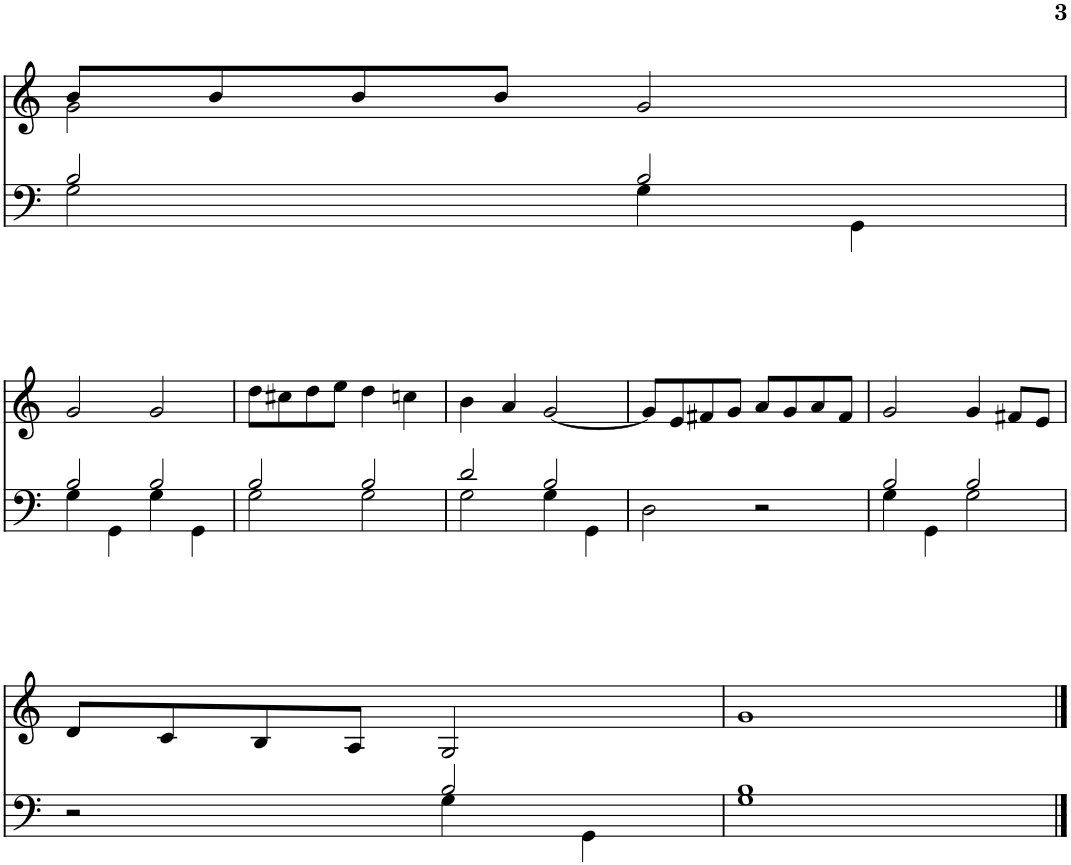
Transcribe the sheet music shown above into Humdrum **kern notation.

**kern	**kern
*part1	*part1
*staff2	*staff1
*I"Laute	*
!!LO:PB:g=z
*clefF4	*clefG2
*k[]	*k[]
*M2/2	*M2/2
*met(c|)	*met(c|)
=59	=59
*^	*^
2B/	2G\	8b/L	2g\
.	.	8b/	.
.	.	8b/	.
.	.	8b/J	.
2B/	4G\	2g/	2ryy
.	4GG\	.	.
*	*	*v	*v
!!LO:LB:g=z
=60	=60	=60
2B/	4G\	2g/
.	4GG\	.
2B/	4G\	2g/
.	4GG\	.
=61	=61	=61
2B/	2G\	8dd\L
.	.	8cc#X\
.	.	8dd\
.	.	8ee\J
2B/	2G\	4dd\
.	.	4ccn\
=62	=62	=62
2d/	2G\	4b\
.	.	4a/
2B/	4G\	[2g/
.	4GG\	.
*v	*v	*
=63	=63
2D\	8g/L]
.	8e/
.	8f#X/
.	8g/J
2r	8a/L
.	8g/
.	8a/
.	8f#/J
=64	=64
*^	*
2B/	4G\	2g/
.	4GG\	.
2B/	2G\	4g/
.	.	8f#X/L
.	.	8e/J
!!LO:LB:g=z
=65	=65	=65
2r	2ryy	8d/L
.	.	8c/
.	.	8B/
.	.	8A/J
2B/	4G\	2G/
.	4GG\	.
*v	*v	*
=66	=66
1G 1B	1g
==	==
*-	*-
